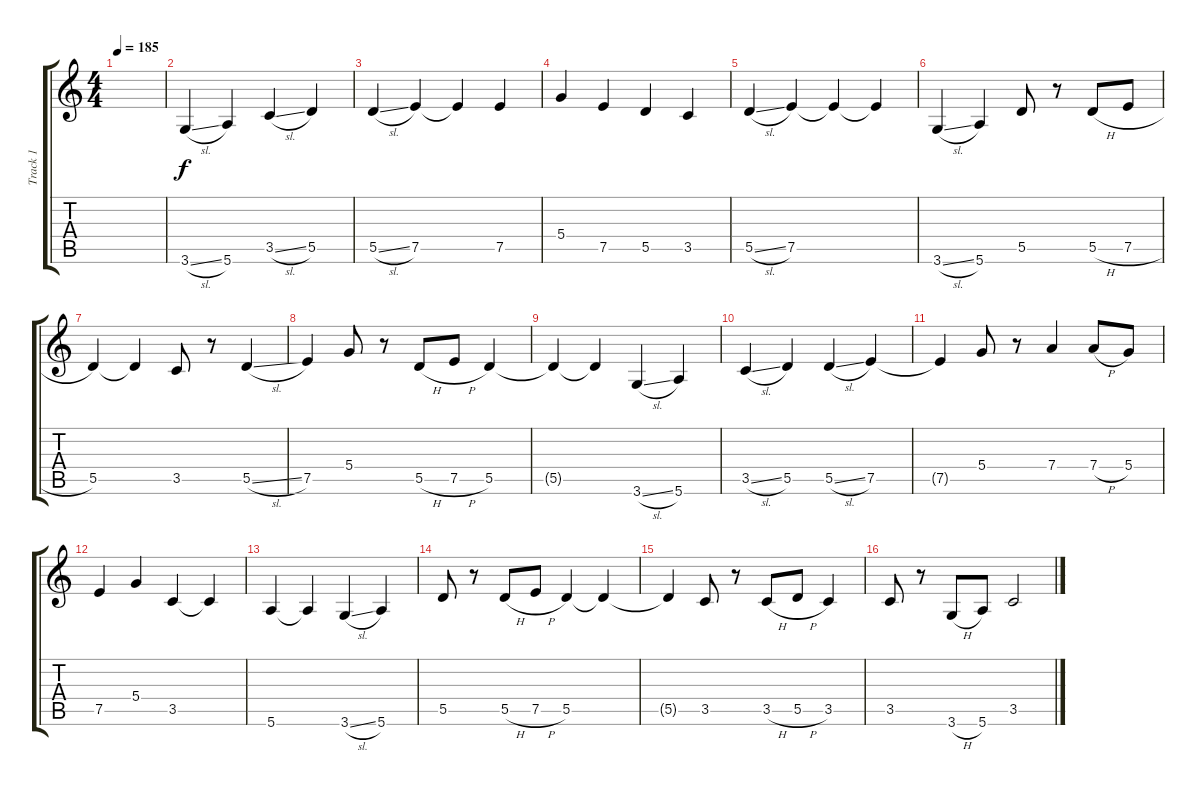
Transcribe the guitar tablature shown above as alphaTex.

\track ("Track 1" "Track 1") {instrument acousticguitarsteel}
\staff {score tabs}
\tuning (E4 B3 G3 D3 A2 E2) {hide}
\ts (4 4)
\tempo 185
\clef g2
\ks c
|
3.6{sl}.4 5.6.4 3.5{sl}.4 5.5.4 |
5.5{sl}.4 7.5.4 7.5{t}.4 7.5.4 |
5.4.4 7.5.4 5.5.4 3.5.4 |
5.5{sl}.4 7.5.4 7.5{t}.4 7.5{t}.4 |
3.6{sl}.4 5.6.4 5.5.8 r.8 5.5{h}.8 7.5{h}.8 |
5.5.4 5.5{t}.4 3.5.8 r.8 5.5{sl}.4 |
7.5.4 5.4.8 r.8 5.5{h}.8 7.5{h}.8 5.5.4 |
5.5{t}.4 5.5{t}.4 3.6{sl}.4 5.6.4 |
3.5{sl}.4 5.5.4 5.5{sl}.4 7.5.4 |
7.5{t}.4 5.4.8 r.8 7.4.4 7.4{h}.8 5.4.8 |
7.5.4 5.4.4 3.5.4 3.5{t}.4 |
5.6.4 5.6{t}.4 3.6{sl}.4 5.6.4 |
5.5.8 r.8 5.5{h}.8 7.5{h}.8 5.5.4 5.5{t}.4 |
5.5{t}.4 3.5.8 r.8 3.5{h}.8 5.5{h}.8 3.5.4 |
3.5.8 r.8 3.6{h}.8 5.6.8 3.5.2
